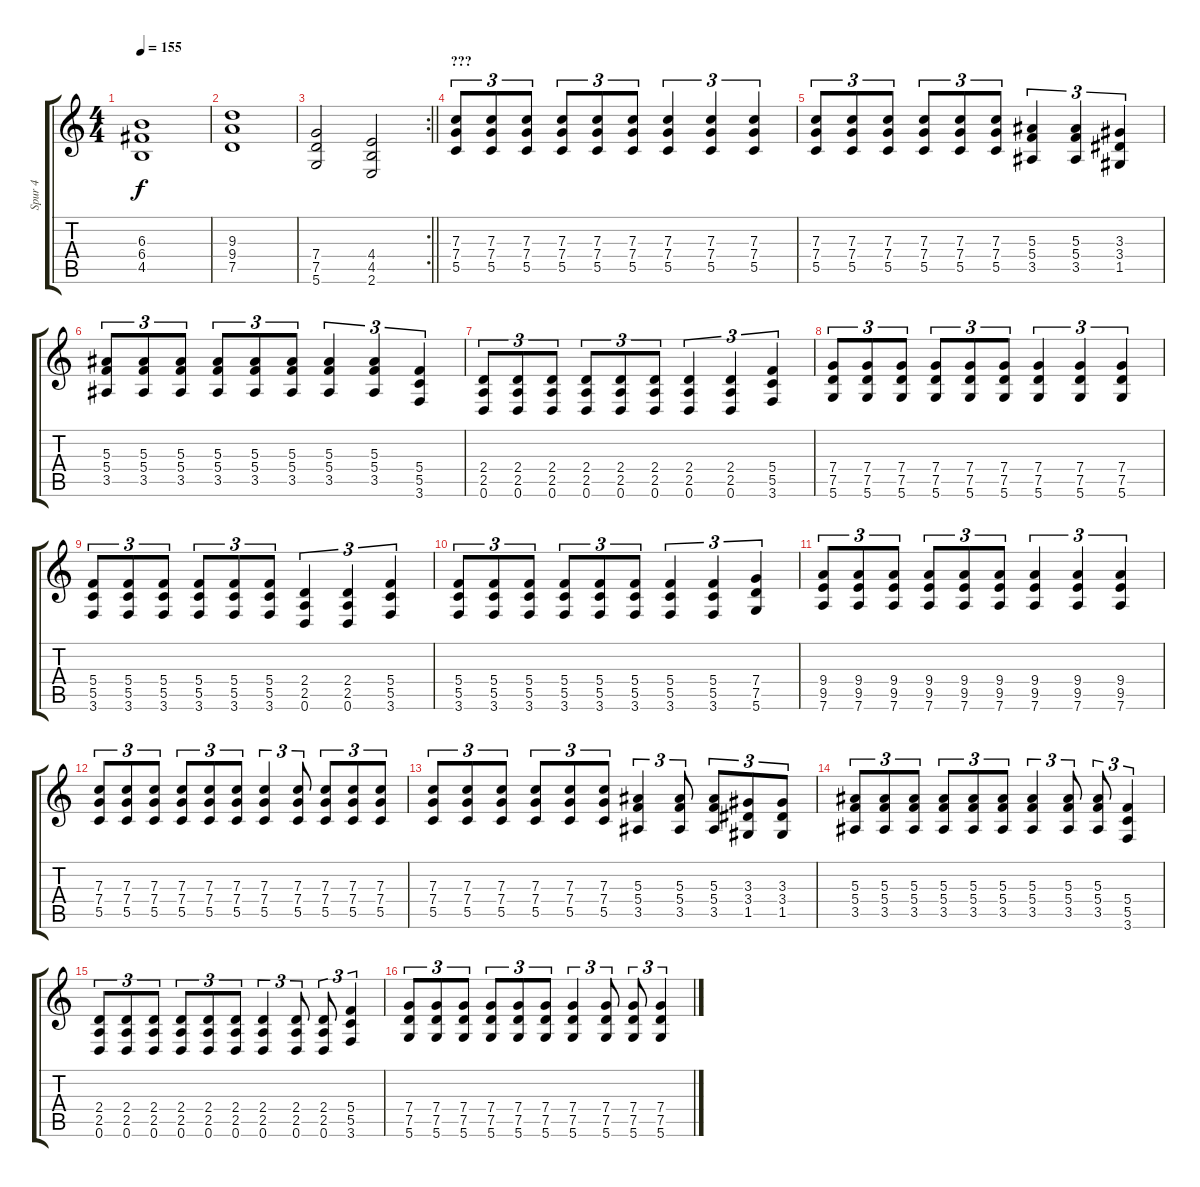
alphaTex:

\track ("Spur 4" "Spur 4") {instrument distortionguitar}
\staff {score tabs}
\tuning (D4 A3 F3 C3 G2 D2) {hide}
\ts (4 4)
\tempo 155
\clef g2
\ks c
(6.3 6.4 4.5).1{dy f} |
(9.3 9.4 7.5).1 |
\rc 2
\barLineRight lightlight
(7.4 7.5 5.6).2 (4.4 4.5 2.6).2 |
\section ("" "???")
(7.3 7.4 5.5).8{tu (3 2)} (7.3 7.4 5.5).8{tu (3 2)} (7.3 7.4 5.5).8{tu (3 2)} (7.3 7.4 5.5).8{tu (3 2)} (7.3 7.4 5.5).8{tu (3 2)} (7.3 7.4 5.5).8{tu (3 2)} (7.3 7.4 5.5).4{tu (3 2)} (7.3 7.4 5.5).4{tu (3 2)} (7.3 7.4 5.5).4{tu (3 2)} |
(7.3 7.4 5.5).8{tu (3 2) txt " "} (7.3 7.4 5.5).8{tu (3 2)} (7.3 7.4 5.5).8{tu (3 2)} (7.3 7.4 5.5).8{tu (3 2)} (7.3 7.4 5.5).8{tu (3 2)} (7.3 7.4 5.5).8{tu (3 2)} (5.3 5.4 3.5).4{tu (3 2)} (5.3 5.4 3.5).4{tu (3 2)} (3.3 3.4 1.5).4{tu (3 2)} |
(5.3 5.4 3.5).8{tu (3 2)} (5.3 5.4 3.5).8{tu (3 2)} (5.3 5.4 3.5).8{tu (3 2)} (5.3 5.4 3.5).8{tu (3 2)} (5.3 5.4 3.5).8{tu (3 2)} (5.3 5.4 3.5).8{tu (3 2)} (5.3 5.4 3.5).4{tu (3 2)} (5.3 5.4 3.5).4{tu (3 2)} (5.4 5.5 3.6).4{tu (3 2)} |
(2.4 2.5 0.6).8{tu (3 2)} (2.4 2.5 0.6).8{tu (3 2)} (2.4 2.5 0.6).8{tu (3 2)} (2.4 2.5 0.6).8{tu (3 2)} (2.4 2.5 0.6).8{tu (3 2)} (2.4 2.5 0.6).8{tu (3 2)} (2.4 2.5 0.6).4{tu (3 2)} (2.4 2.5 0.6).4{tu (3 2)} (5.4 5.5 3.6).4{tu (3 2)} |
(7.4 7.5 5.6).8{tu (3 2)} (7.4 7.5 5.6).8{tu (3 2)} (7.4 7.5 5.6).8{tu (3 2)} (7.4 7.5 5.6).8{tu (3 2)} (7.4 7.5 5.6).8{tu (3 2)} (7.4 7.5 5.6).8{tu (3 2)} (7.4 7.5 5.6).4{tu (3 2)} (7.4 7.5 5.6).4{tu (3 2)} (7.4 7.5 5.6).4{tu (3 2)} |
(5.4 5.5 3.6).8{tu (3 2)} (5.4 5.5 3.6).8{tu (3 2)} (5.4 5.5 3.6).8{tu (3 2)} (5.4 5.5 3.6).8{tu (3 2)} (5.4 5.5 3.6).8{tu (3 2)} (5.4 5.5 3.6).8{tu (3 2)} (2.4 2.5 0.6).4{tu (3 2)} (2.4 2.5 0.6).4{tu (3 2)} (5.4 5.5 3.6).4{tu (3 2)} |
(5.4 5.5 3.6).8{tu (3 2)} (5.4 5.5 3.6).8{tu (3 2)} (5.4 5.5 3.6).8{tu (3 2)} (5.4 5.5 3.6).8{tu (3 2)} (5.4 5.5 3.6).8{tu (3 2)} (5.4 5.5 3.6).8{tu (3 2)} (5.4 5.5 3.6).4{tu (3 2)} (5.4 5.5 3.6).4{tu (3 2)} (7.4 7.5 5.6).4{tu (3 2)} |
(9.4 9.5 7.6).8{tu (3 2)} (9.4 9.5 7.6).8{tu (3 2)} (9.4 9.5 7.6).8{tu (3 2)} (9.4 9.5 7.6).8{tu (3 2)} (9.4 9.5 7.6).8{tu (3 2)} (9.4 9.5 7.6).8{tu (3 2)} (9.4 9.5 7.6).4{tu (3 2)} (9.4 9.5 7.6).4{tu (3 2)} (9.4 9.5 7.6).4{tu (3 2)} |
(7.3 7.4 5.5).8{tu (3 2)} (7.3 7.4 5.5).8{tu (3 2)} (7.3 7.4 5.5).8{tu (3 2)} (7.3 7.4 5.5).8{tu (3 2)} (7.3 7.4 5.5).8{tu (3 2)} (7.3 7.4 5.5).8{tu (3 2)} (7.3 7.4 5.5).4{tu (3 2)} (7.3 7.4 5.5).8{tu (3 2)} (7.3 7.4 5.5).8{tu (3 2)} (7.3 7.4 5.5).8{tu (3 2)} (7.3 7.4 5.5).8{tu (3 2)} |
(7.3 7.4 5.5).8{tu (3 2) txt " "} (7.3 7.4 5.5).8{tu (3 2)} (7.3 7.4 5.5).8{tu (3 2)} (7.3 7.4 5.5).8{tu (3 2)} (7.3 7.4 5.5).8{tu (3 2)} (7.3 7.4 5.5).8{tu (3 2)} (5.3 5.4 3.5).4{tu (3 2)} (5.3 5.4 3.5).8{tu (3 2)} (5.3 5.4 3.5).8{tu (3 2)} (3.3 3.4 1.5).8{tu (3 2)} (3.3 3.4 1.5).8{tu (3 2)} |
(5.3 5.4 3.5).8{tu (3 2)} (5.3 5.4 3.5).8{tu (3 2)} (5.3 5.4 3.5).8{tu (3 2)} (5.3 5.4 3.5).8{tu (3 2)} (5.3 5.4 3.5).8{tu (3 2)} (5.3 5.4 3.5).8{tu (3 2)} (5.3 5.4 3.5).4{tu (3 2)} (5.3 5.4 3.5).8{tu (3 2)} (5.3 5.4 3.5).8{tu (3 2)} (5.4 5.5 3.6).4{tu (3 2)} |
(2.4 2.5 0.6).8{tu (3 2)} (2.4 2.5 0.6).8{tu (3 2)} (2.4 2.5 0.6).8{tu (3 2)} (2.4 2.5 0.6).8{tu (3 2)} (2.4 2.5 0.6).8{tu (3 2)} (2.4 2.5 0.6).8{tu (3 2)} (2.4 2.5 0.6).4{tu (3 2)} (2.4 2.5 0.6).8{tu (3 2)} (2.4 2.5 0.6).8{tu (3 2)} (5.4 5.5 3.6).4{tu (3 2)} |
(7.4 7.5 5.6).8{tu (3 2)} (7.4 7.5 5.6).8{tu (3 2)} (7.4 7.5 5.6).8{tu (3 2)} (7.4 7.5 5.6).8{tu (3 2)} (7.4 7.5 5.6).8{tu (3 2)} (7.4 7.5 5.6).8{tu (3 2)} (7.4 7.5 5.6).4{tu (3 2)} (7.4 7.5 5.6).8{tu (3 2)} (7.4 7.5 5.6).8{tu (3 2)} (7.4 7.5 5.6).4{tu (3 2)}
